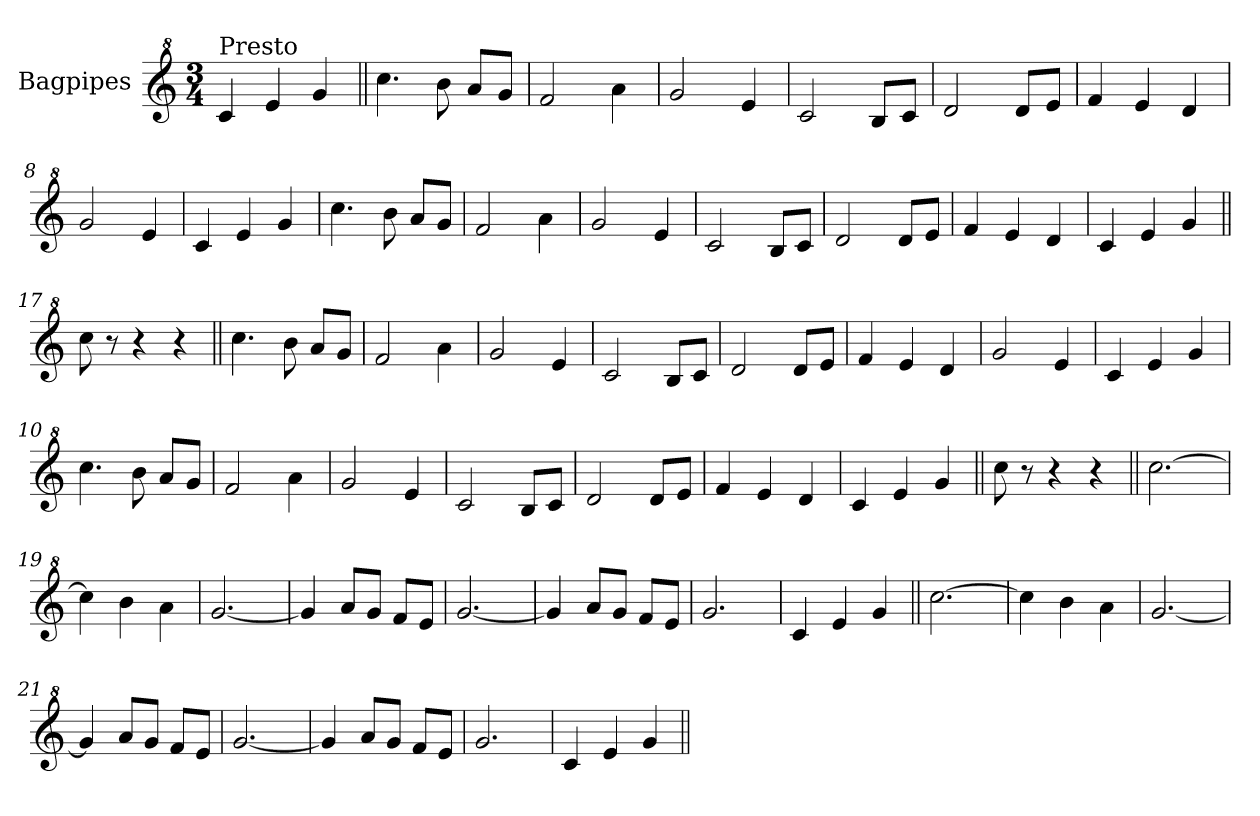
**kern
*part1
*staff1
*I"Bagpipes
*I'Bag
*clefG^2
*k[]
*C:
*M3/4
=1
!LO:TX:a:t=Presto
4cc/
4ee/
4gg/
=2||
4.ccc\
8bb\
8aa/L
8gg/J
=3
2ff/
4aa\
=4
2gg/
4ee/
=5
2cc/
8b/L
8cc/J
=6
2dd/
8dd/L
8ee/J
=7
4ff/
4ee/
4dd/
=8
2gg/
4ee/
=9
4cc/
4ee/
4gg/
=10
4.ccc\
8bb\
8aa/L
8gg/J
=11
2ff/
4aa\
=12
2gg/
4ee/
=13
2cc/
8b/L
8cc/J
!!LO:LB:g=z
=14
2dd/
8dd/L
8ee/J
=15
4ff/
4ee/
4dd/
=16
4cc/
4ee/
4gg/
=17||
8ccc\
8r
4r
4r
=2a||
4.ccc\
8bb\
8aa/L
8gg/J
=3a
2ff/
4aa\
=4a
2gg/
4ee/
=5a
2cc/
8b/L
8cc/J
=6a
2dd/
8dd/L
8ee/J
=7a
4ff/
4ee/
4dd/
=8a
2gg/
4ee/
=9a
4cc/
4ee/
4gg/
=10a
4.ccc\
8bb\
8aa/L
8gg/J
=11a
2ff/
4aa\
=12a
2gg/
4ee/
=13a
2cc/
8b/L
8cc/J
!!LO:LB:g=z
=14a
2dd/
8dd/L
8ee/J
=15a
4ff/
4ee/
4dd/
=16a
4cc/
4ee/
4gg/
=17a||
8ccc\
8r
4r
4r
=18||
[2.ccc\
=19
4ccc\]
4bb\
4aa\
=20
[2.gg/
=21
4gg/]
8aa/L
8gg/J
8ff/L
8ee/J
=22
[2.gg/
=23
4gg/]
8aa/L
8gg/J
8ff/L
8ee/J
=24
2.gg/
=25
4cc/
4ee/
4gg/
=18a||
[2.ccc\
=19a
4ccc\]
4bb\
4aa\
=20a
[2.gg/
=21a
4gg/]
8aa/L
8gg/J
8ff/L
8ee/J
=22a
[2.gg/
=23a
4gg/]
8aa/L
8gg/J
8ff/L
8ee/J
=24a
2.gg/
=25a
4cc/
4ee/
4gg/
=||
*-
